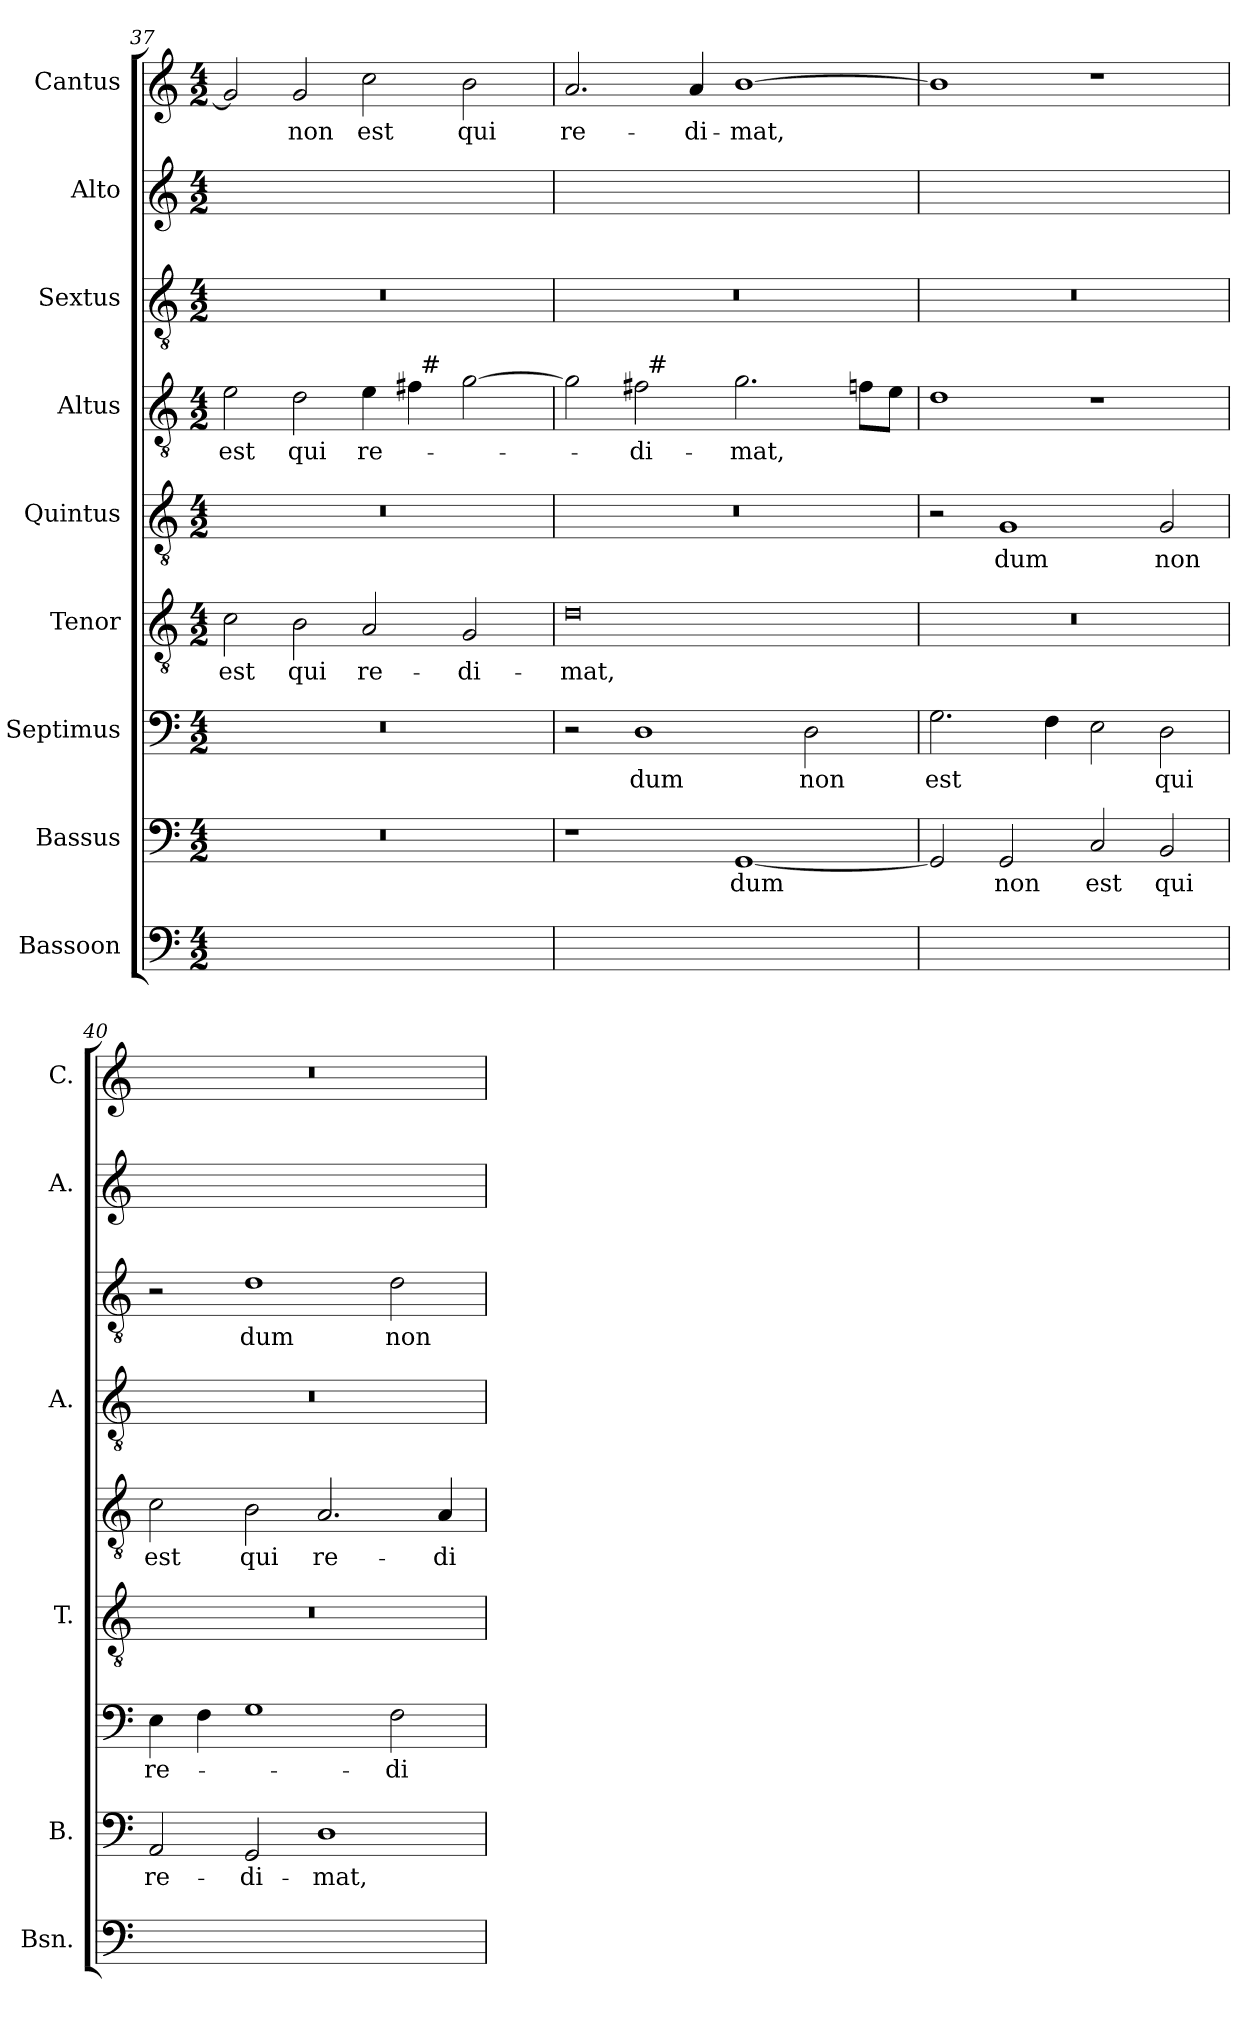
**kern	**text	**kern	**text	**kern	**text	**kern	**text	**kern	**text	**kern	**text	**kern	**text	**kern	**text	**kern	**text
*part9	*part9	*part8	*part8	*part7	*part7	*part6	*part6	*part5	*part5	*part4	*part4	*part3	*part3	*part2	*part2	*part1	*part1
*staff9	*staff9	*staff8	*staff8	*staff7	*staff7	*staff6	*staff6	*staff5	*staff5	*staff4	*staff4	*staff3	*staff3	*staff2	*staff2	*staff1	*staff1
*I"Bassoon	*	*I"Bassus	*	*I"Septimus	*	*I"Tenor	*	*I"Quintus	*	*I"Altus	*	*I"Sextus	*	*I"Alto	*	*I"Cantus	*
*I'Bsn.	*	*I'B.	*	*	*	*I'T.	*	*	*	*I'A.	*	*	*	*I'A.	*	*I'C.	*
*clefF4	*	*clefF4	*	*clefF4	*	*clefGv2	*	*clefGv2	*	*clefGv2	*	*clefGv2	*	*clefG2	*	*clefG2	*
*	*	*	*	*	*	*ITrd7c12	*	*ITrd7c12	*	*ITrd7c12	*	*ITrd7c12	*	*	*	*	*
*k[]	*	*k[]	*	*k[]	*	*k[]	*	*k[]	*	*k[]	*	*k[]	*	*k[]	*	*k[]	*
*C:	*	*C:	*	*C:	*	*C:	*	*C:	*	*C:	*	*C:	*	*C:	*	*C:	*
*M4/2	*	*M4/2	*	*M4/2	*	*M4/2	*	*M4/2	*	*M4/2	*	*M4/2	*	*M4/2	*	*M4/2	*
=37	=37	=37	=37	=37	=37	=37	=37	=37	=37	=37	=37	=37	=37	=37	=37	=37	=37
!	!	!LO:N:vis=1	!	!LO:N:vis=1	!	!	!LO:LY:b	!LO:N:vis=1	!	!	!LO:LY:b	!LO:N:vis=1	!	!	!	!	!
*	*	*	*	*	*	*	*	*	*	*^	*	*	*	*	*	*	*
0ryy	.	0r	.	0r	.	2C\	est	0r	.	2E\	1ryy	est	0r	.	2g/yy]	.	2g/]	.
!	!	!	!	!	!	!	!LO:LY:b	!	!	!	!	!LO:LY:b	!	!	!	!	!	!LO:LY:b
.	.	.	.	.	.	2BB\	qui	.	.	2D\	.	qui	.	.	2g/yy	non	2g/	non
!	!	!	!	!	!	!	!LO:LY:b	!	!	!	!	!LO:LY:b	!	!	!	!	!	!LO:LY:b
.	.	.	.	.	.	2AA/	re-	.	.	4E\	4ryy	re-	.	.	2cc\yy	est	2cc\	est
.	.	.	.	.	.	.	.	.	.	4F#\	32ryy	.	.	.	.	.	.	.
!	!	!	!	!	!	!	!	!	!	!	!LO:TX:a:t=#	!	!	!	!	!	!	!
.	.	.	.	.	.	.	.	.	.	.	2ryy	.	.	.	.	.	.	.
!	!	!	!	!	!	!	!LO:LY:b	!	!	!	!	!	!	!	!	!	!	!LO:LY:b
.	.	.	.	.	.	2GG/	-di-	.	.	[>2G\	.	.	.	.	2b\yy	qui	2b\	qui
.	.	.	.	.	.	.	.	.	.	.	8..ryy	.	.	.	.	.	.	.
=38	=38	=38	=38	=38	=38	=38	=38	=38	=38	=38	=38	=38	=38	=38	=38	=38	=38	=38
!	!	!	!	!	!	!	!LO:LY:b	!LO:N:vis=1	!	!	!	!	!LO:N:vis=1	!	!	!	!	!LO:LY:b
1ryy	.	1r	.	2r	.	0D	-mat,	0r	.	2G\]	2ryy	.	0r	.	2.a/yy	re-	2.a/	re-
!	!	!	!	!	!LO:LY:b	!	!	!	!	!	!	!LO:LY:b	!	!	!	!	!	!
.	.	.	.	1D	dum	.	.	.	.	2F#\	32ryy	-di-	.	.	.	.	.	.
!	!	!	!	!	!	!	!	!	!	!	!LO:TX:a:t=#	!	!	!	!	!	!	!
.	.	.	.	.	.	.	.	.	.	.	1ryy	.	.	.	.	.	.	.
!	!	!	!	!	!	!	!	!	!	!	!	!	!	!	!	!	!	!LO:LY:b
.	.	.	.	.	.	.	.	.	.	.	.	.	.	.	4a/yy	-di-	4a/	-di-
!	!	!	!LO:LY:b	!	!	!	!	!	!	!	!	!LO:LY:b	!	!	!	!	!	!LO:LY:b
[<1GGyy	dum	[<1GG	dum	.	.	.	.	.	.	2.G\	.	-mat,	.	.	[>1byy	-mat,	[>1b	-mat,
!	!	!	!	!	!LO:LY:b	!	!	!	!	!	!	!	!	!	!	!	!	!
.	.	.	.	2D\	non	.	.	.	.	.	.	.	.	.	.	.	.	.
.	.	.	.	.	.	.	.	.	.	.	4...ryy	.	.	.	.	.	.	.
.	.	.	.	.	.	.	.	.	.	8Fn\L	.	.	.	.	.	.	.	.
.	.	.	.	.	.	.	.	.	.	8E\J	.	.	.	.	.	.	.	.
=39	=39	=39	=39	=39	=39	=39	=39	=39	=39	=39	=39	=39	=39	=39	=39	=39	=39	=39
!	!	!	!	!	!LO:LY:b	!LO:N:vis=1	!	!	!	!	!	!	!LO:N:vis=1	!	!	!	!	!
*	*	*	*	*	*	*	*	*	*	*v	*v	*	*	*	*	*	*	*
2GG/yy]	.	2GG/]	.	2.G\	est	0r	.	2r	.	1D	.	0r	.	1byy]	.	1b]	.
!	!	!	!LO:LY:b	!	!	!	!	!	!LO:LY:b	!	!	!	!	!	!	!	!
2GG/yy	non	2GG/	non	.	.	.	.	1GG	dum	.	.	.	.	.	.	.	.
.	.	.	.	4F\	.	.	.	.	.	.	.	.	.	.	.	.	.
!	!	!	!LO:LY:b	!	!	!	!	!	!	!	!	!	!	!	!	!	!
2C/yy	est	2C/	est	2E\	.	.	.	.	.	1r	.	.	.	1ryy	.	1r	.
!	!	!	!LO:LY:b	!	!LO:LY:b	!	!	!	!LO:LY:b	!	!	!	!	!	!	!	!
2BB/yy	qui	2BB/	qui	2D\	qui	.	.	2GG/	non	.	.	.	.	.	.	.	.
!!LO:LB:g=z
=40	=40	=40	=40	=40	=40	=40	=40	=40	=40	=40	=40	=40	=40	=40	=40	=40	=40
!	!	!	!LO:LY:b	!	!LO:LY:b	!LO:N:vis=1	!	!	!LO:LY:b	!LO:N:vis=1	!	!	!	!	!	!LO:N:vis=1	!
2AA/yy	re-	2AA/	re-	4E\	re-	0r	.	2C\	est	0r	.	2r	.	0ryy	.	0r	.
.	.	.	.	4F\	.	.	.	.	.	.	.	.	.	.	.	.	.
!	!	!	!LO:LY:b	!	!	!	!	!	!LO:LY:b	!	!	!	!LO:LY:b	!	!	!	!
2GG/yy	-di-	2GG/	-di-	1G	.	.	.	2BB\	qui	.	.	1D	dum	.	.	.	.
!	!	!	!LO:LY:b	!	!	!	!	!	!LO:LY:b	!	!	!	!	!	!	!	!
1Dyy	-mat,	1D	-mat,	.	.	.	.	2.AA/	re-	.	.	.	.	.	.	.	.
!	!	!	!	!	!LO:LY:b	!	!	!	!	!	!	!	!LO:LY:b	!	!	!	!
.	.	.	.	2F\	-di-	.	.	.	.	.	.	2D\	non	.	.	.	.
!	!	!	!	!	!	!	!	!	!LO:LY:b	!	!	!	!	!	!	!	!
.	.	.	.	.	.	.	.	4AA/	-di-	.	.	.	.	.	.	.	.
=	=	=	=	=	=	=	=	=	=	=	=	=	=	=	=	=	=
*-	*-	*-	*-	*-	*-	*-	*-	*-	*-	*-	*-	*-	*-	*-	*-	*-	*-
